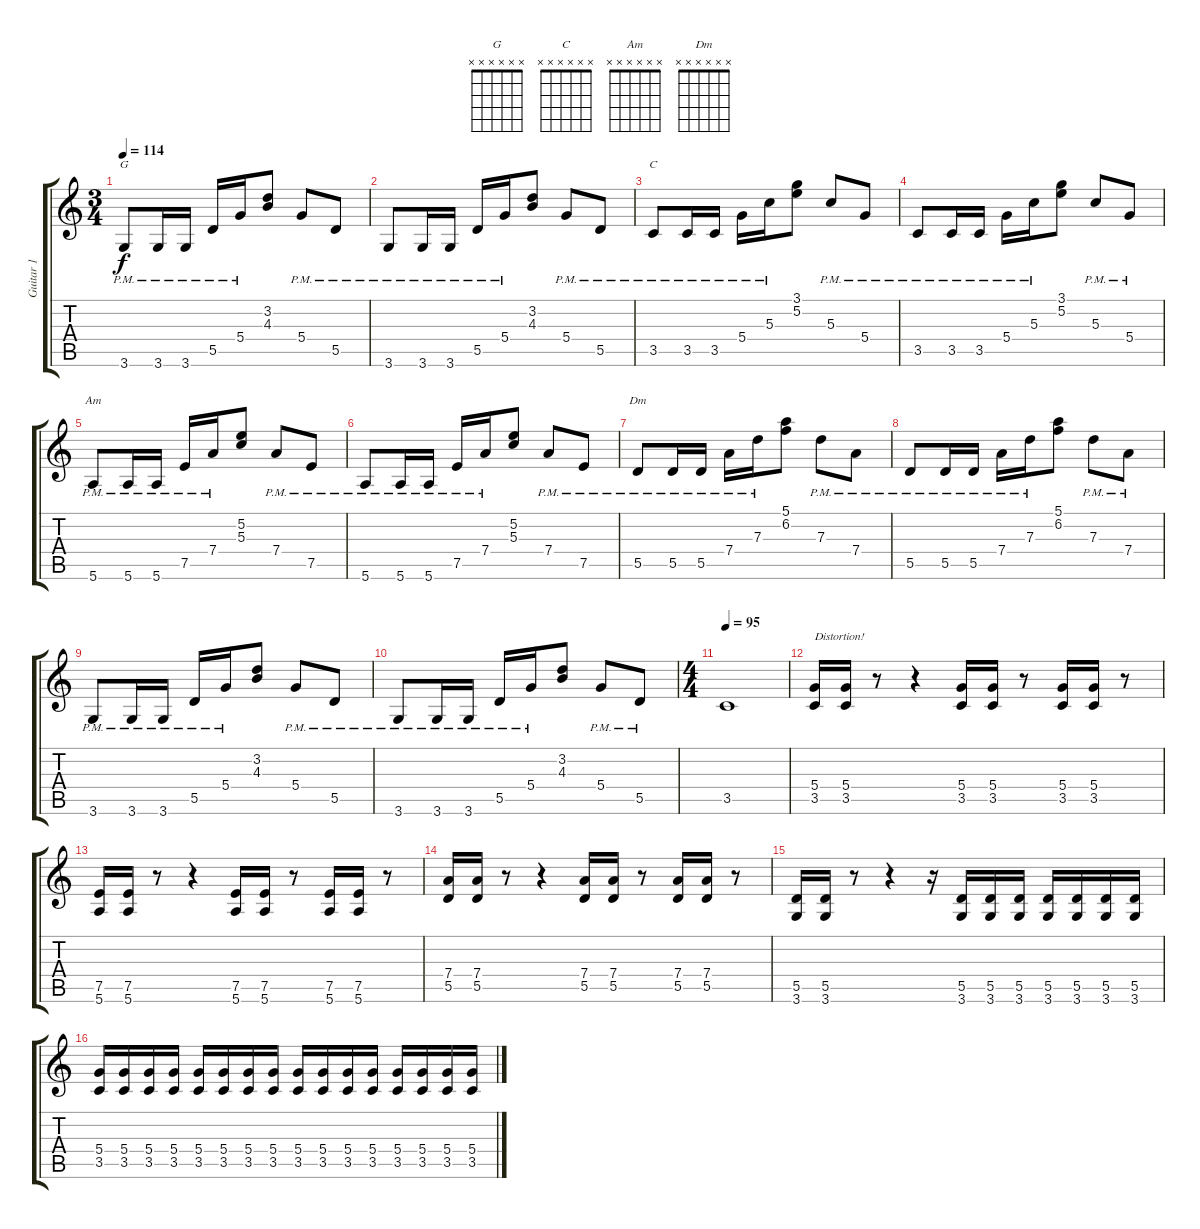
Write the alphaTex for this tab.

\track ("Guitar 1" "Guitar 1") {instrument overdrivenguitar}
\staff {score tabs}
\tuning (E4 B3 G3 D3 A2 E2) {hide}
\chord ("G" x x x x x x)
\chord ("C" x x x x x x)
\chord ("Am" x x x x x x)
\chord ("Dm" x x x x x x)
\ts (3 4)
\tempo 114
\clef g2
\ks c
3.6{pm}.8{ch "G" dy f} 3.6{pm}.16 3.6{pm}.16 5.5{pm}.16 5.4{pm}.16 (3.2 4.3).8 5.4{pm}.8 5.5{pm}.8 |
3.6{pm}.8 3.6{pm}.16 3.6{pm}.16 5.5{pm}.16 5.4{pm}.16 (3.2 4.3).8 5.4{pm}.8 5.5{pm}.8 |
3.5{pm}.8{ch "C"} 3.5{pm}.16 3.5{pm}.16 5.4{pm}.16 5.3{pm}.16 (3.1 5.2).8 5.3{pm}.8 5.4{pm}.8 |
3.5{pm}.8 3.5{pm}.16 3.5{pm}.16 5.4{pm}.16 5.3{pm}.16 (3.1 5.2).8 5.3{pm}.8 5.4{pm}.8 |
5.6{pm}.8{ch "Am"} 5.6{pm}.16 5.6{pm}.16 7.5{pm}.16 7.4{pm}.16 (5.2 5.3).8 7.4{pm}.8 7.5{pm}.8 |
5.6{pm}.8 5.6{pm}.16 5.6{pm}.16 7.5{pm}.16 7.4{pm}.16 (5.2 5.3).8 7.4{pm}.8 7.5{pm}.8 |
5.5{pm}.8{ch "Dm"} 5.5{pm}.16 5.5{pm}.16 7.4{pm}.16 7.3{pm}.16 (5.1 6.2).8 7.3{pm}.8 7.4{pm}.8 |
5.5{pm}.8 5.5{pm}.16 5.5{pm}.16 7.4{pm}.16 7.3{pm}.16 (5.1 6.2).8 7.3{pm}.8 7.4{pm}.8 |
3.6{pm}.8 3.6{pm}.16 3.6{pm}.16 5.5{pm}.16 5.4{pm}.16 (3.2 4.3).8 5.4{pm}.8 5.5{pm}.8 |
3.6{pm}.8 3.6{pm}.16 3.6{pm}.16 5.5{pm}.16 5.4{pm}.16 (3.2 4.3).8 5.4{pm}.8 5.5{pm}.8 |
\ts (4 4)
\tempo 95
3.5.1 |
(5.4 3.5).16{txt "Distortion!" volume 16 balance 0 instrument distortionguitar} (5.4 3.5).16 r.8 r.4 (5.4 3.5).16 (5.4 3.5).16 r.8 (5.4 3.5).16 (5.4 3.5).16 r.8 |
(7.5 5.6).16 (7.5 5.6).16 r.8 r.4 (7.5 5.6).16 (7.5 5.6).16 r.8 (7.5 5.6).16 (7.5 5.6).16 r.8 |
(7.4 5.5).16 (7.4 5.5).16 r.8 r.4 (7.4 5.5).16 (7.4 5.5).16 r.8 (7.4 5.5).16 (7.4 5.5).16 r.8 |
(5.5 3.6).16 (5.5 3.6).16 r.8 r.4 r.16 (5.5 3.6).16 (5.5 3.6).16 (5.5 3.6).16 (5.5 3.6).16 (5.5 3.6).16 (5.5 3.6).16 (5.5 3.6).16 |
(5.4 3.5).16 (5.4 3.5).16 (5.4 3.5).16 (5.4 3.5).16 (5.4 3.5).16 (5.4 3.5).16 (5.4 3.5).16 (5.4 3.5).16 (5.4 3.5).16 (5.4 3.5).16 (5.4 3.5).16 (5.4 3.5).16 (5.4 3.5).16 (5.4 3.5).16 (5.4 3.5).16 (5.4 3.5).16
